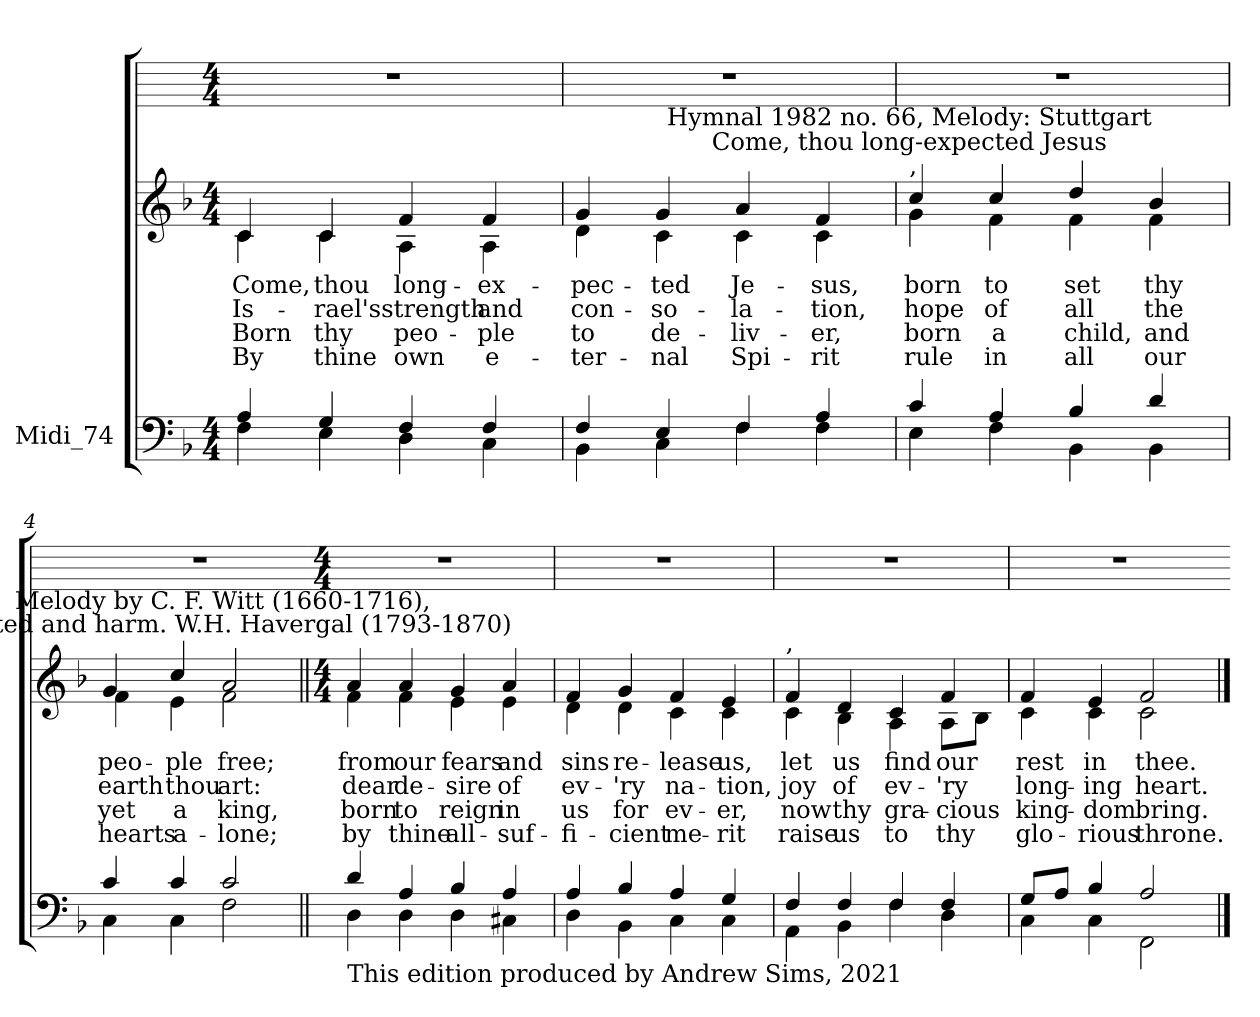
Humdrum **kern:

**kern	**kern	**text	**text	**text	**text	**kern
*part3	*part2	*part2	*part2	*part2	*part2	*part1
*staff3	*staff2	*staff2	*staff2	*staff2	*staff2	*staff1
*I"Midi_74	*	*	*	*	*	*
*clefF4	*clefG2	*	*	*	*	*
*k[b-]	*k[b-]	*	*	*	*	*
*F:	*F:	*	*	*	*	*
*M4/4	*M4/4	*	*	*	*	*M4/4
=1	=1	=1	=1	=1	=1	=1
*^	*	*	*	*	*	*
!	!	!LO:TX:a:cj:t=Charles Wesley\n(1707-1788)	!	!	!	!	!
!	!	!	!LO:LY:b	!LO:LY:b	!LO:LY:b	!LO:LY:b	!
*	*	*^	*	*	*	*	*
4A/	4F\	4c/	4c\	Come,	Is-	-Born	By	1r
!	!	!	!	!LO:LY:b	!LO:LY:b	!LO:LY:b	!LO:LY:b	!
4G/	4E\	4c/	4c\	thou	rael's	thy	thine	.
!	!	!	!	!LO:LY:b	!LO:LY:b	!LO:LY:b	!LO:LY:b	!
4F/	4D\	4f/	4A\	long-	-strength	peo-	-own	.
!	!	!	!	!LO:LY:b	!LO:LY:b	!LO:LY:b	!LO:LY:b	!
4F/	4C\	4f/	4A\	ex-	-and	ple	e-	.
=2	=2	=2	=2	=2	=2	=2	=2	=2
!	!	!	!	!LO:LY:b	!LO:LY:b	!LO:LY:b	!LO:LY:b	!
4F/	4BB-\	4g/	4d\	-pec-	-con-	-to	ter-	1r
!	!	!	!	!LO:LY:b	!LO:LY:b	!LO:LY:b	!LO:LY:b	!
4E/	4C\	4g/	4c\	-ted	so-	-de-	-nal	.
!	!	!	!	!LO:LY:b	!LO:LY:b	!LO:LY:b	!LO:LY:b	!
4F/	4F\	4a/	4c\	Je-	-la-	-liv-	-Spi-	.
!	!	!	!	!LO:LY:b	!LO:LY:b	!LO:LY:b	!LO:LY:b	!
4A/	4F\	4f/	4c\	-sus,	tion,	er,	rit	.
=3	=3	=3	=3	=3	=3	=3	=3	=3
!	!	!LO:TX:a:t=,	!	!	!	!	!	!
!	!	!LO:TX:a:cj:t=Come, thou long-expected Jesus	!	!	!	!	!	!
!	!	!LO:TX:a:cj:t=Hymnal 1982 no. 66, Melody&colon; Stuttgart	!	!	!	!	!	!
!	!	!	!	!LO:LY:b	!LO:LY:b	!LO:LY:b	!LO:LY:b	!
4c/	4E\	4cc/	4g\	born	hope	born	rule	1r
!	!	!	!	!LO:LY:b	!LO:LY:b	!LO:LY:b	!LO:LY:b	!
4A/	4F\	4cc/	4f\	to	of	a	in	.
!	!	!	!	!LO:LY:b	!LO:LY:b	!LO:LY:b	!LO:LY:b	!
4B-/	4BB-\	4dd/	4f\	set	all	child,	all	.
!	!	!	!	!LO:LY:b	!LO:LY:b	!LO:LY:b	!LO:LY:b	!
4d/	4BB-\	4b-/	4f\	thy	the	and	our	.
=4	=4	=4	=4	=4	=4	=4	=4	=4
!	!	!	!	!LO:LY:b	!LO:LY:b	!LO:LY:b	!LO:LY:b	!
4c/	4C\	4g/	4f\	peo-	-earth	yet	hearts	1r
!	!	!	!	!LO:LY:b	!LO:LY:b	!LO:LY:b	!LO:LY:b	!
4c/	4C\	4cc/	4e\	ple	thou	a	a-	.
!	!	!LO:TX:a:cj:t=Melody by C. F. Witt (1660-1716),\nadapted and harm. W.H. Havergal (1793-1870)	!	!	!	!	!	!
!	!	!	!	!LO:LY:b	!LO:LY:b	!LO:LY:b	!LO:LY:b	!
2c/	2F\	2a/	2f\	-free;	art:	king,	lone;	.
!!LO:LB:g=z
=5||	=5||	=5||	=5||	=5	=5	=5	=5	=5
*	*	*M4/4	*	*	*	*	*	*M4/4
!LO:TX:b:t=This edition produced by Andrew Sims, 2021	!	!	!	!	!	!	!	!
!	!	!	!	!LO:LY:b	!LO:LY:b	!LO:LY:b	!LO:LY:b	!
4d/	4D\	4a/	4f\	from	dear	born	by	1r
!	!	!	!	!LO:LY:b	!LO:LY:b	!LO:LY:b	!LO:LY:b	!
4A/	4D\	4a/	4f\	our	de-	-to	thine	.
!	!	!	!	!LO:LY:b	!LO:LY:b	!LO:LY:b	!LO:LY:b	!
4B-/	4D\	4g/	4e\	fears	sire	reign	all-	.
!	!	!	!	!LO:LY:b	!LO:LY:b	!LO:LY:b	!LO:LY:b	!
4A/	4C#X\	4a/	4e\	-and	of	in	suf-	.
=6	=6	=6	=6	=6	=6	=6	=6	=6
!	!	!	!	!LO:LY:b	!LO:LY:b	!LO:LY:b	!LO:LY:b	!
4A/	4D\	4f/	4d\	-sins	ev-	-us	fi-	1r
!	!	!	!	!LO:LY:b	!LO:LY:b	!LO:LY:b	!LO:LY:b	!
4B-/	4BB-\	4g/	4d\	-re-	-'ry	for	cient	.
!	!	!	!	!LO:LY:b	!LO:LY:b	!LO:LY:b	!LO:LY:b	!
4A/	4C\	4f/	4c\	lease	na-	-ev-	-me-	.
!	!	!	!	!LO:LY:b	!LO:LY:b	!LO:LY:b	!LO:LY:b	!
4G/	4C\	4e/	4c\	-us,	tion,	er,	rit	.
=7	=7	=7	=7	=7	=7	=7	=7	=7
!	!	!LO:TX:a:t=,	!	!	!	!	!	!
!	!	!	!	!LO:LY:b	!LO:LY:b	!LO:LY:b	!LO:LY:b	!
4F/	4AA\	4f/	4c\	let	joy	now	raise	1r
!	!	!	!	!LO:LY:b	!LO:LY:b	!LO:LY:b	!LO:LY:b	!
4F/	4BB-\	4d/	4B-\	us	of	thy	us	.
!	!	!	!	!LO:LY:b	!LO:LY:b	!LO:LY:b	!LO:LY:b	!
4F/	4F\	4c/	4A\	find	ev-	-gra-	-to	.
!	!	!	!	!LO:LY:b	!LO:LY:b	!LO:LY:b	!LO:LY:b	!
4F/	4D\	4f/	8A\L	our	'ry	cious	thy	.
.	.	.	8B-\J	.	.	.	.	.
=8	=8	=8	=8	=8	=8	=8	=8	=8
!	!	!	!	!LO:LY:b	!LO:LY:b	!LO:LY:b	!LO:LY:b	!
8G/L	4C\	4f/	4c\	rest	long-	-king-	-glo-	1r
8A/J	.	.	.	.	.	.	.	.
!	!	!	!	!LO:LY:b	!LO:LY:b	!LO:LY:b	!LO:LY:b	!
4B-/	4C\	4e/	4c\	-in	ing	dom	rious	.
!	!	!	!	!LO:LY:b	!LO:LY:b	!LO:LY:b	!LO:LY:b	!
2A/	2FF\	2f/	2c\	thee.	heart.	bring.	throne.	.
*v	*v	*	*	*	*	*	*	*
*	*v	*v	*	*	*	*	*
==	==	=	=	=	=	=
*-	*-	*-	*-	*-	*-	*-
